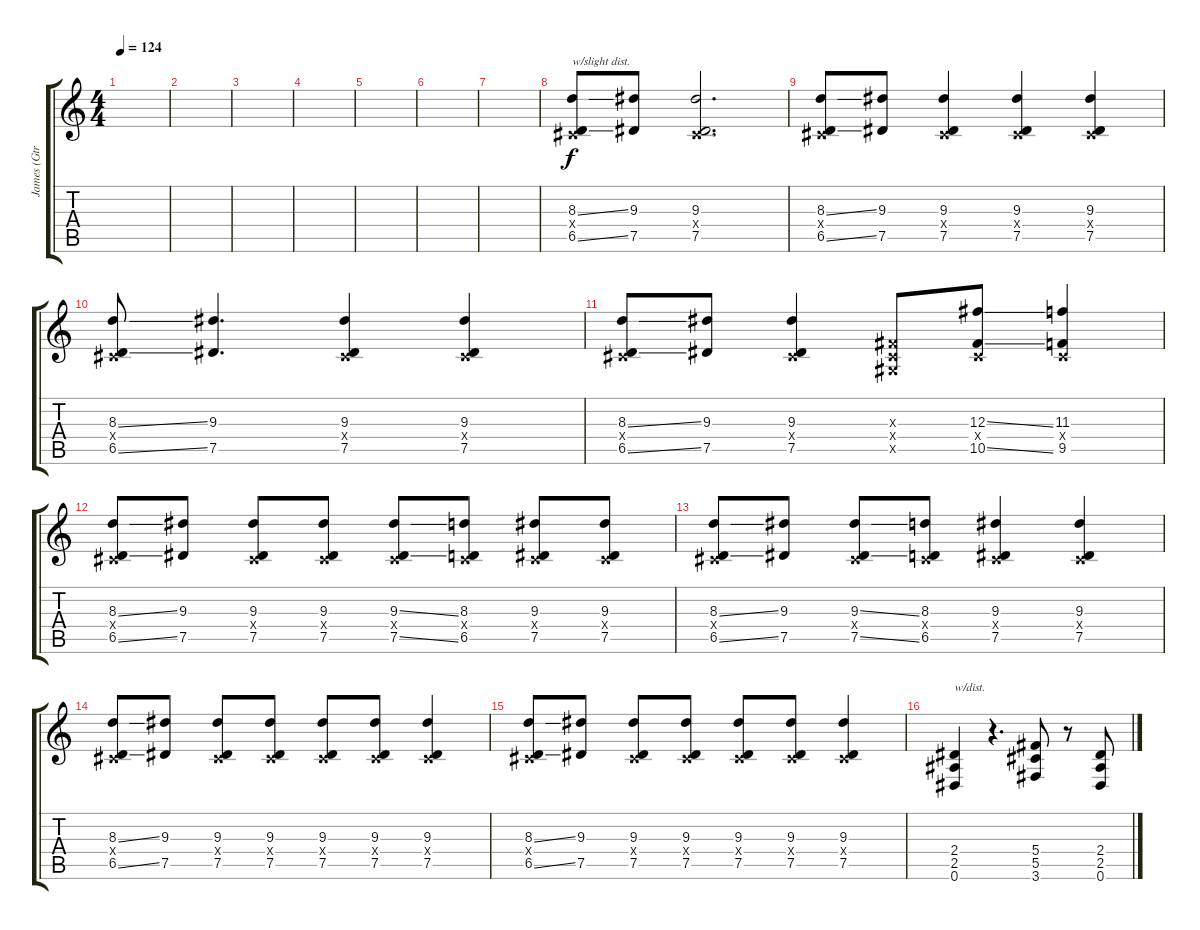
\track ("James (Gtr. 3)" "James (Gtr") {instrument distortionguitar}
\staff {score tabs}
\tuning (Eb4 Bb3 Gb3 Db3 Ab2 Eb2) {hide}
\ts (4 4)
\tempo 124
\clef g2
\ks c
|
|
|
|
|
|
|
(8.3{ss} 0.4{x} 6.5{ss}).8{txt "w/slight dist."} (9.3 7.5).8 (9.3 0.4{x} 7.5).2{d} |
(8.3{ss} 0.4{x} 6.5{ss}).8 (9.3 7.5).8 (9.3 0.4{x} 7.5).4 (9.3 0.4{x} 7.5).4 (9.3 0.4{x} 7.5).4 |
(8.3{ss} 0.4{x} 6.5{ss}).8 (9.3 7.5).4{d} (9.3 0.4{x} 7.5).4 (9.3 0.4{x} 7.5).4 |
(8.3{ss} 0.4{x} 6.5{ss}).8 (9.3 7.5).8 (9.3 0.4{x} 7.5).4 (0.3{x} 0.4{x} 0.5{x}).8 (12.3{ss} 0.4{x} 10.5{ss}).8 (11.3 0.4{x} 9.5).4 |
(8.3{ss} 0.4{x} 6.5{ss}).8 (9.3 7.5).8 (9.3 0.4{x} 7.5).8 (9.3 0.4{x} 7.5).8 (9.3{ss} 0.4{x} 7.5{ss}).8 (8.3 0.4{x} 6.5).8 (9.3 0.4{x} 7.5).8 (9.3 0.4{x} 7.5).8 |
(8.3{ss} 0.4{x} 6.5{ss}).8 (9.3 7.5).8 (9.3{ss} 0.4{x} 7.5{ss}).8 (8.3 0.4{x} 6.5).8 (9.3 0.4{x} 7.5).4 (9.3 0.4{x} 7.5).4 |
(8.3{ss} 0.4{x} 6.5{ss}).8 (9.3 7.5).8 (9.3 0.4{x} 7.5).8 (9.3 0.4{x} 7.5).8 (9.3 0.4{x} 7.5).8 (9.3 0.4{x} 7.5).8 (9.3 0.4{x} 7.5).4 |
(8.3{ss} 0.4{x} 6.5{ss}).8 (9.3 7.5).8 (9.3 0.4{x} 7.5).8 (9.3 0.4{x} 7.5).8 (9.3 0.4{x} 7.5).8 (9.3 0.4{x} 7.5).8 (9.3 0.4{x} 7.5).4 |
(2.4 2.5 0.6).4{txt "w/dist."} r.4{d} (5.4 5.5 3.6).8 r.8 (2.4 2.5 0.6).8
